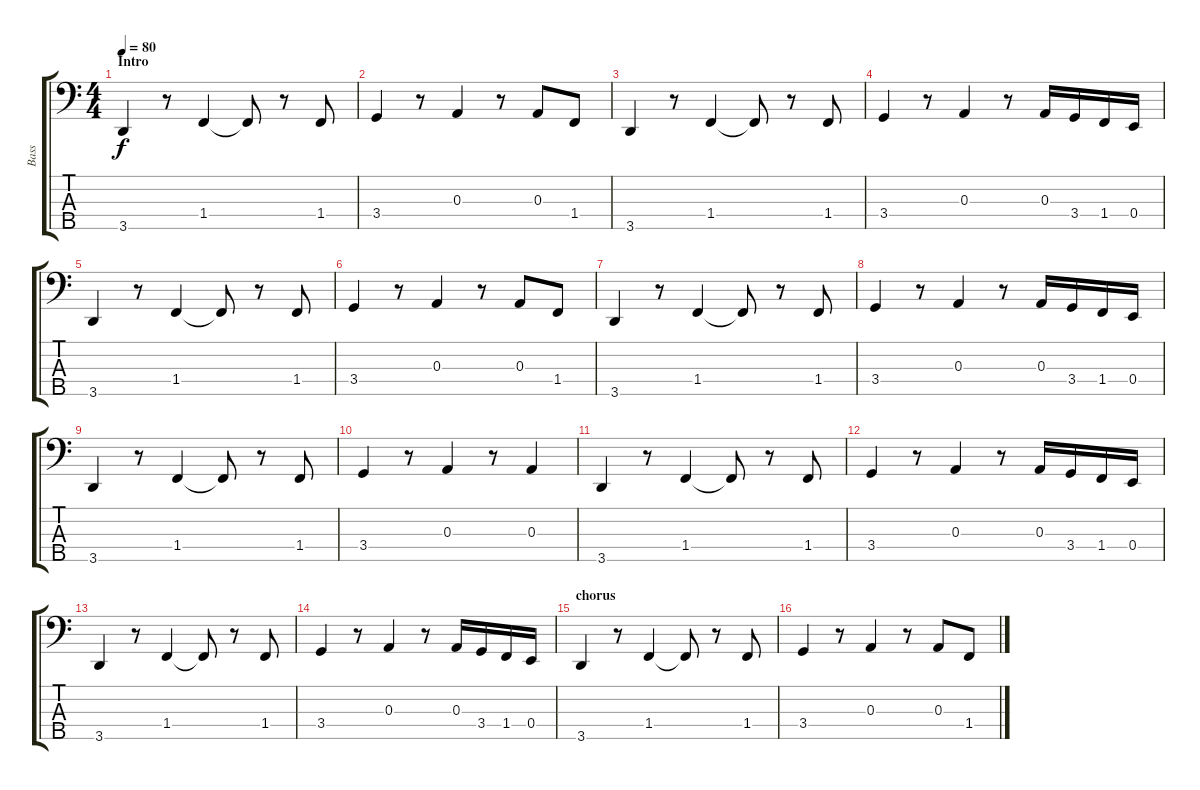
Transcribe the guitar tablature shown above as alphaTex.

\track ("Bass" "Bass") {instrument electricbassfinger}
\staff {score tabs}
\tuning (G2 D2 A1 E1 B0) {hide}
\ts (4 4)
\section ("" "Intro")
\tempo 80
\clef f4
\ks aminor
3.5.4{dy f instrument electricbassfinger} r.8 1.4.4 1.4{t}.8 r.8 1.4.8 |
3.4.4 r.8 0.3.4 r.8 0.3.8 1.4.8 |
3.5.4 r.8 1.4.4 1.4{t}.8 r.8 1.4.8 |
3.4.4 r.8 0.3.4 r.8 0.3.16 3.4.16 1.4.16 0.4.16 |
3.5.4 r.8 1.4.4 1.4{t}.8 r.8 1.4.8 |
3.4.4 r.8 0.3.4 r.8 0.3.8 1.4.8 |
3.5.4 r.8 1.4.4 1.4{t}.8 r.8 1.4.8 |
3.4.4 r.8 0.3.4 r.8 0.3.16 3.4.16 1.4.16 0.4.16 |
3.5.4 r.8 1.4.4 1.4{t}.8 r.8 1.4.8 |
3.4.4 r.8 0.3.4 r.8 0.3.4 |
3.5.4 r.8 1.4.4 1.4{t}.8 r.8 1.4.8 |
3.4.4 r.8 0.3.4 r.8 0.3.16 3.4.16 1.4.16 0.4.16 |
3.5.4 r.8 1.4.4 1.4{t}.8 r.8 1.4.8 |
3.4.4 r.8 0.3.4 r.8 0.3.16 3.4.16 1.4.16 0.4.16 |
\section ("" "chorus")
3.5.4 r.8 1.4.4 1.4{t}.8 r.8 1.4.8 |
3.4.4 r.8 0.3.4 r.8 0.3.8 1.4.8
